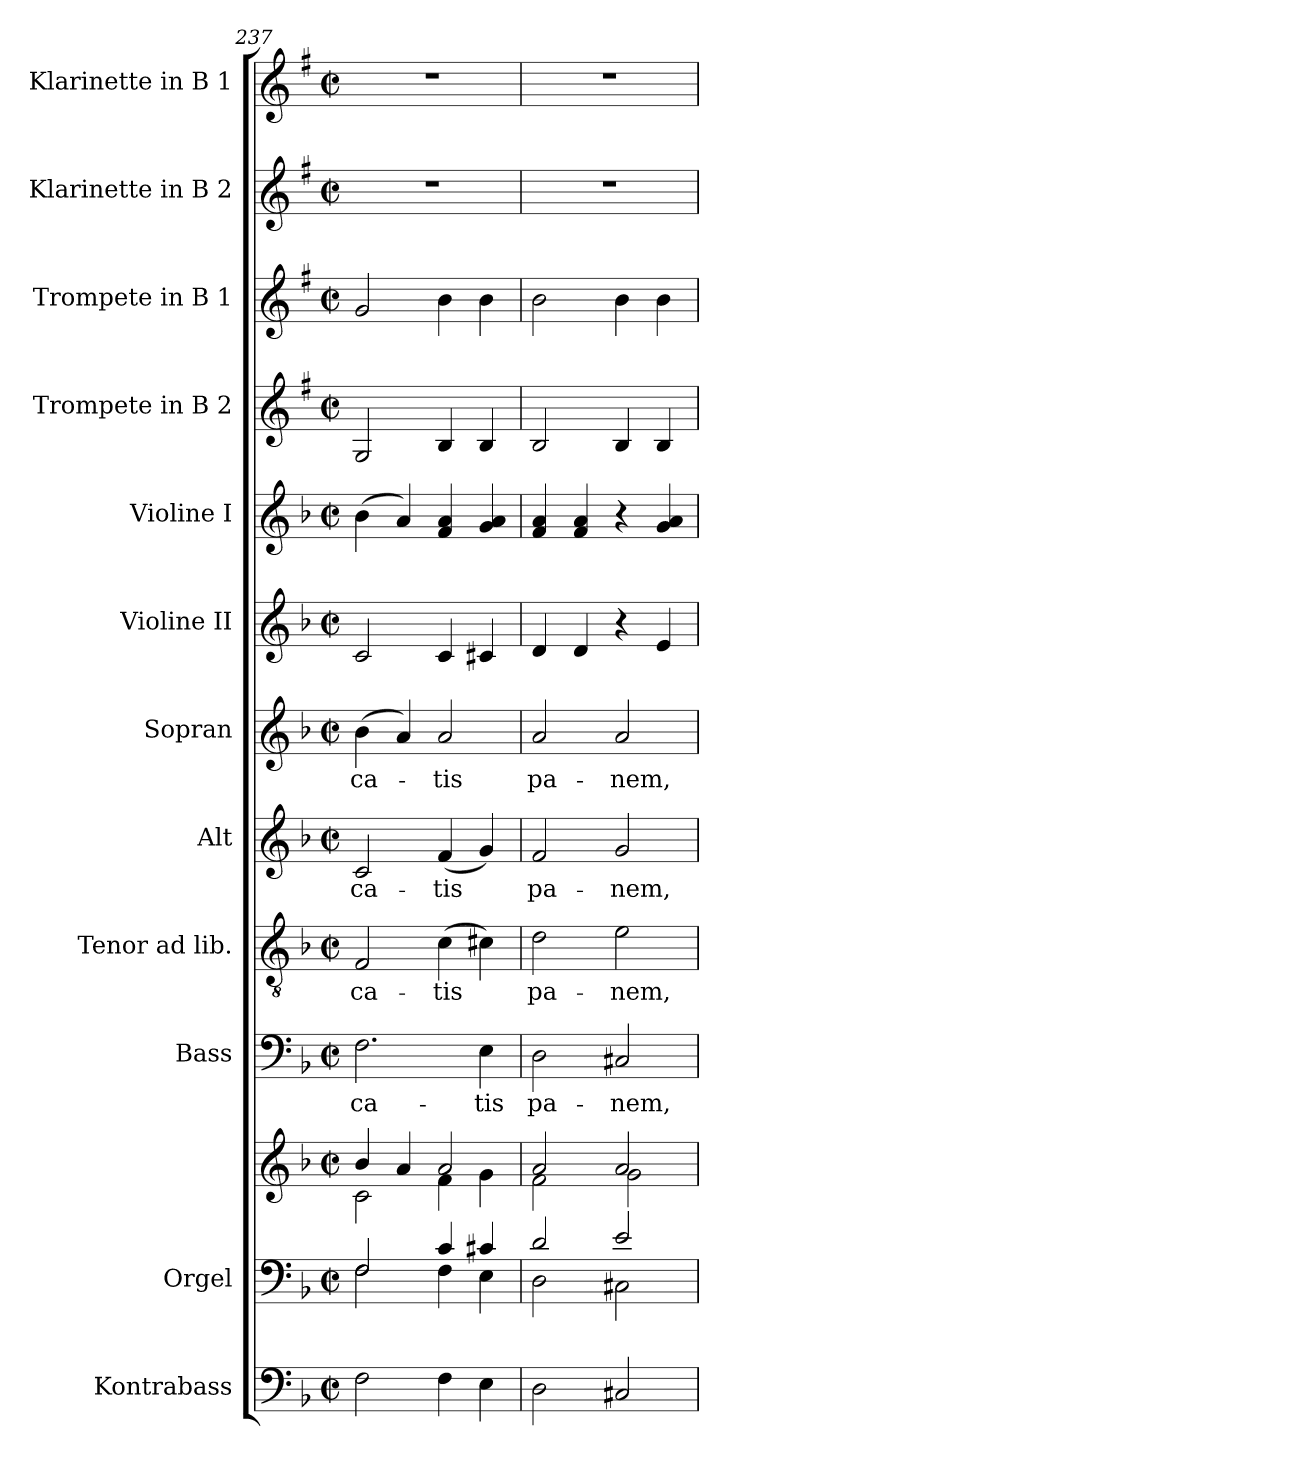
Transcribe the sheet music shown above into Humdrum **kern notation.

**kern	**kern	**kern	**kern	**text	**kern	**text	**kern	**text	**kern	**text	**kern	**kern	**kern	**kern	**kern	**kern
*part12	*part11	*part11	*part10	*part10	*part9	*part9	*part8	*part8	*part7	*part7	*part6	*part5	*part4	*part3	*part2	*part1
*staff13	*staff12	*staff11	*staff10	*staff10	*staff9	*staff9	*staff8	*staff8	*staff7	*staff7	*staff6	*staff5	*staff4	*staff3	*staff2	*staff1
*I"Kontrabass	*I"Orgel	*	*I"Bass	*	*I"Tenor ad lib.	*	*I"Alt	*	*I"Sopran	*	*I"Violine II	*I"Violine I	*I"Trompete in B 2	*I"Trompete in B 1	*I"Klarinette in B 2	*I"Klarinette in B 1
*I'Kb.	*I'Org.	*	*I'B	*	*I'T	*	*I'A	*	*I'S	*	*I'Vl. II	*I'Vl. I	*	*	*	*
*clefF4	*clefF4	*clefG2	*clefF4	*	*clefGv2	*	*clefG2	*	*clefG2	*	*clefG2	*clefG2	*clefG2	*clefG2	*clefG2	*clefG2
*ITrd7c12	*	*	*	*	*	*	*	*	*	*	*	*	*ITrd1c2	*ITrd1c2	*ITrd1c2	*ITrd1c2
*k[b-]	*k[b-]	*k[b-]	*k[b-]	*	*k[b-]	*	*k[b-]	*	*k[b-]	*	*k[b-]	*k[b-]	*k[b-]	*k[b-]	*k[b-]	*k[b-]
*F:	*F:	*F:	*F:	*	*F:	*	*F:	*	*F:	*	*F:	*F:	*F:	*F:	*F:	*F:
*M2/2	*M2/2	*M2/2	*M2/2	*	*M2/2	*	*M2/2	*	*M2/2	*	*M2/2	*M2/2	*M2/2	*M2/2	*M2/2	*M2/2
*met(c|)	*met(c|)	*met(c|)	*met(c|)	*	*met(c|)	*	*met(c|)	*	*met(c|)	*	*met(c|)	*met(c|)	*met(c|)	*met(c|)	*met(c|)	*met(c|)
=237	=237	=237	=237	=237	=237	=237	=237	=237	=237	=237	=237	=237	=237	=237	=237	=237
*	*^	*^	*	*	*	*	*	*	*	*	*	*	*	*	*	*
!	!	!	!	!	!	!LO:LY:b	!	!LO:LY:b	!	!LO:LY:b	!	!LO:LY:b	!	!	!	!	!	!
2FF\	2F/	2F\	4b-/	2c\	2.F\	-ca-	2F/	-ca-	2c/	-ca-	(>4b-\	-ca-	2c/	(>4b-\	2F/	2f/	1r	1r
.	.	.	4a/	.	.	.	.	.	.	.	4a/)	.	.	4a/)	.	.	.	.
!	!	!	!	!	!	!	!	!LO:LY:b	!	!LO:LY:b	!	!LO:LY:b	!	!	!	!	!	!
4FF\	4c/	4F\	2a/	4f\	.	.	(>4c\	-tis	(<4f/	-tis	2a/	-tis	4c/	4f/ 4a/	4A/	4a\	.	.
!	!	!	!	!	!	!LO:LY:b	!	!	!	!	!	!	!	!	!	!	!	!
4EE\	4c#X/	4E\	.	4g\	4E\	-tis	4c#X\)	.	4g/)	.	.	.	4c#X/	4g/ 4a/	4A/	4a\	.	.
=238	=238	=238	=238	=238	=238	=238	=238	=238	=238	=238	=238	=238	=238	=238	=238	=238	=238	=238
!	!	!	!	!	!	!LO:LY:b	!	!LO:LY:b	!	!LO:LY:b	!	!LO:LY:b	!	!	!	!	!	!
2DD\	2d/	2D\	2a/	2f\	2D\	pa-	2d\	pa-	2f/	pa-	2a/	pa-	4d/	4f/ 4a/	2A/	2a\	1r	1r
.	.	.	.	.	.	.	.	.	.	.	.	.	4d/	4f/ 4a/	.	.	.	.
!	!	!	!	!	!	!LO:LY:b	!	!LO:LY:b	!	!LO:LY:b	!	!LO:LY:b	!	!	!	!	!	!
2CC#X/	2e/	2C#X\	2a/	2g\	2C#X/	-nem,	2e\	-nem,	2g/	-nem,	2a/	-nem,	4r	4r	4A/	4a\	.	.
.	.	.	.	.	.	.	.	.	.	.	.	.	4e/	4g/ 4a/	4A/	4a\	.	.
*	*v	*v	*	*	*	*	*	*	*	*	*	*	*	*	*	*	*	*
*	*	*v	*v	*	*	*	*	*	*	*	*	*	*	*	*	*	*
=	=	=	=	=	=	=	=	=	=	=	=	=	=	=	=	=
*-	*-	*-	*-	*-	*-	*-	*-	*-	*-	*-	*-	*-	*-	*-	*-	*-
